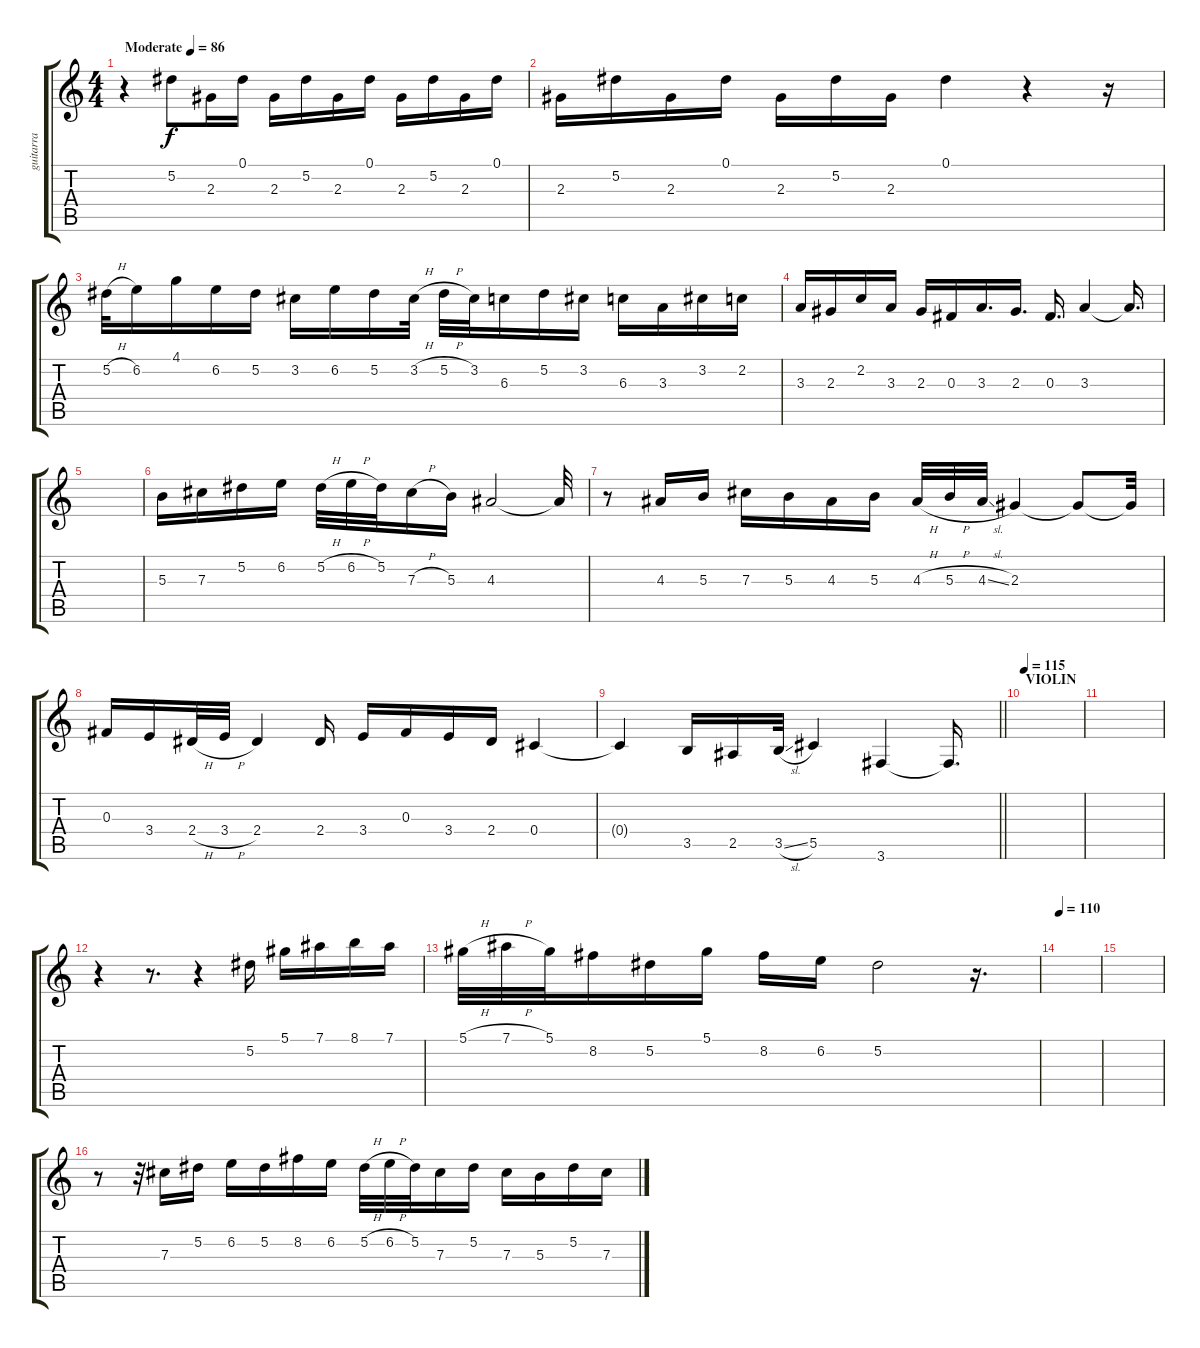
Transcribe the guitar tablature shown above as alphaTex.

\track ("guitarra" "guitarra") {instrument acousticguitarsteel}
\staff {score tabs}
\tuning (Eb4 Bb3 Gb3 Db3 Ab2 Eb2) {hide}
\ts (4 4)
\tempo (86 "Moderate")
\clef g2
\ks c
r.4{dy f instrument acousticguitarsteel} 5.2.8 2.3.16 0.1.16 2.3.16 5.2.16 2.3.16 0.1.16 2.3.16 5.2.16 2.3.16 0.1.16 |
2.3.16 5.2.16 2.3.16 0.1.16 2.3.16 5.2.16 2.3.16 0.1.4 r.4 r.16 |
5.2{h}.32 6.2.16 4.1.16 6.2.16 5.2.16 3.2.16 6.2.16 5.2.16 3.2{h}.32 5.2{h}.32 3.2.32 6.3.16 5.2.16 3.2.16 6.3.16 3.3.16 3.2.16 2.2.16 |
3.3.16 2.3.16 2.2.16 3.3.16 2.3.16 0.3.16 3.3.16{d} 2.3.16{d} 0.3.16{d} 3.3.4 3.3{t}.16{d} |
|
5.3.16 7.3.16 5.2.16 6.2.16 5.2{h}.32 6.2{h}.32 5.2.32 7.3{h}.16 5.3.16 4.3.2 4.3{t}.32 |
r.8 4.3.16 5.3.16 7.3.16 5.3.16 4.3.16 5.3.16 4.3{h}.32 5.3{h}.32 4.3{sl}.32 2.3.4 2.3{t}.8 2.3{t}.32 |
0.3.16 3.4.16 2.4{h}.32 3.4{h}.32 2.4.4 2.4.16 3.4.16 0.3.16 3.4.16 2.4.16 0.4.4 |
\barLineRight lightlight
0.4{t}.4 3.5.16 2.5.16 3.5{sl}.32 5.5.4 3.6.4 3.6{t}.16{d} |
\section ("" "VIOLIN")
\tempo 115
|
|
r.4 r.8{d} r.4 5.2.16 5.1.16 7.1.16 8.1.16 7.1.16 |
5.1{h}.32 7.1{h}.32 5.1.32 8.2.16 5.2.16 5.1.16 8.2.16 6.2.16 5.2.2 r.16{d} |
\tempo 110
|
|
r.8 r.32 7.3.16 5.2.16 6.2.16 5.2.16 8.2.16 6.2.16 5.2{h}.32 6.2{h}.32 5.2.32 7.3.16 5.2.16 7.3.16 5.3.16 5.2.16 7.3.16
